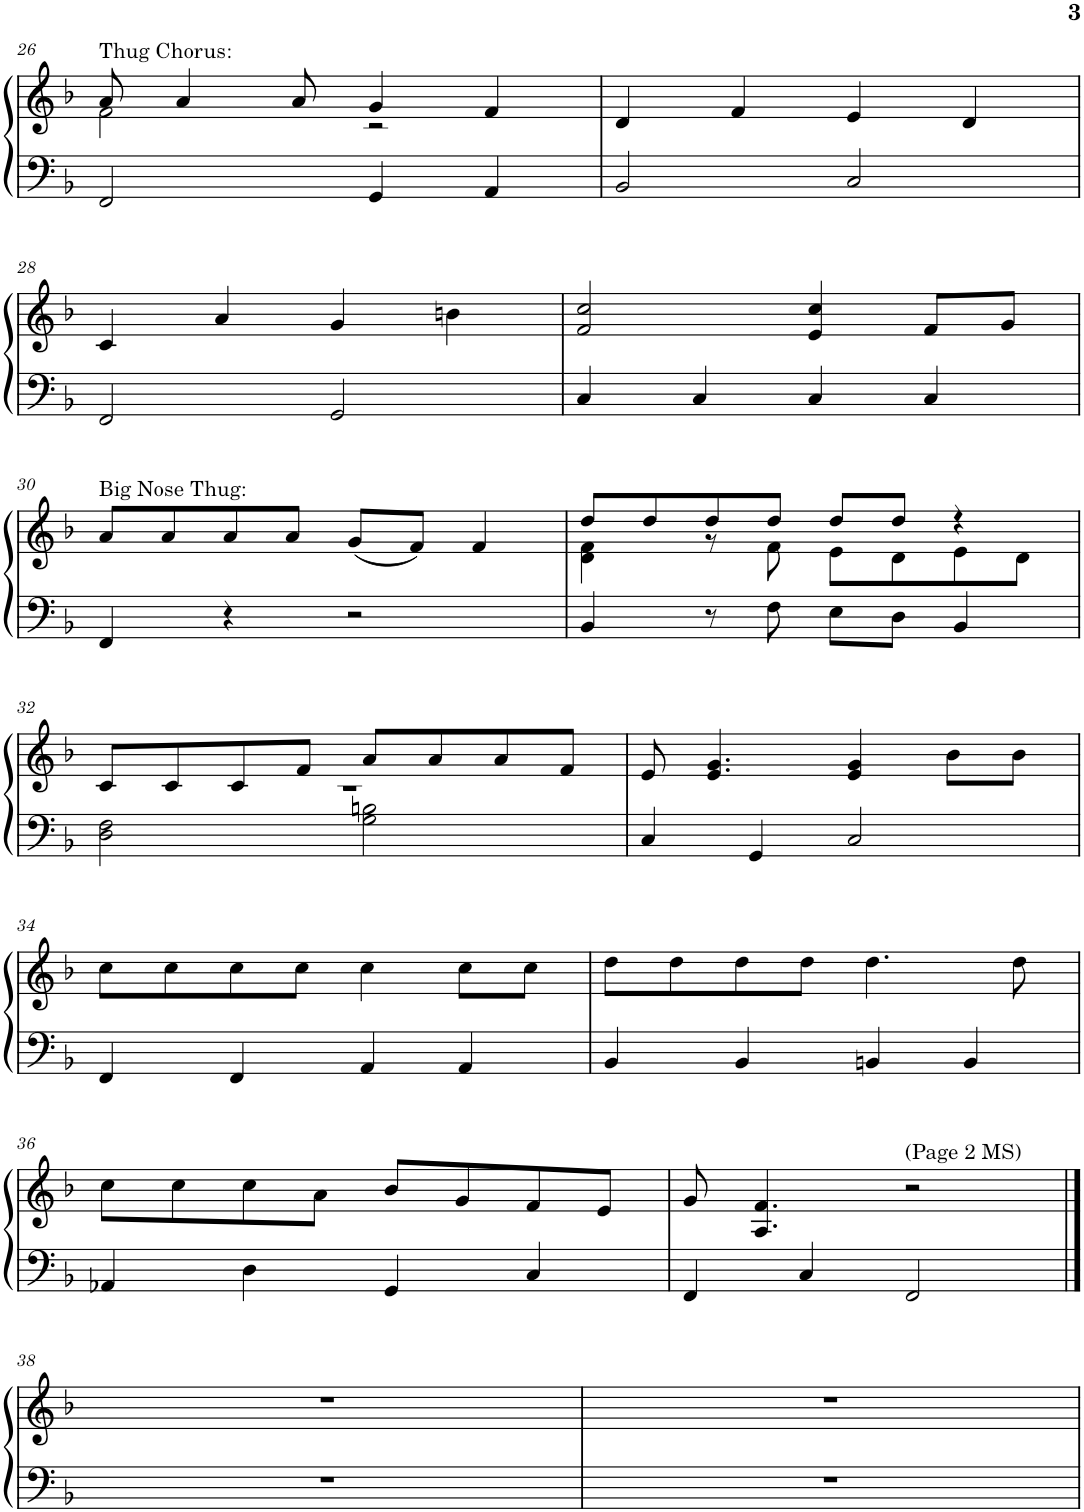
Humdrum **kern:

**kern	**kern
*part1	*part1
*staff2	*staff1
*I"Piano	*
*I'Pno.	*
!!LO:PB:g=z
*clefF4	*clefG2
*k[b-]	*k[b-]
*M4/4	*M4/4
=26	=26
*	*^
!	!LO:TX:a:t=Thug Chorus&colon;	!
2FF/	8a/	2f\
.	4a/	.
.	8a/	.
4GG/	4g/	2r
4AA/	4f/	.
*	*v	*v
=27	=27
2BB-/	4d/
.	4f/
2C/	4e/
.	4d/
!!LO:LB:g=z
=28	=28
2FF/	4c/
.	4a/
2GG/	4g/
.	4bn\
=29	=29
4C/	2f/ 2cc/
4C/	.
4C/	4e/ 4cc/
4C/	8f/L
.	8g/J
!!LO:LB:g=z
=30	=30
!	!LO:TX:a:t=Big Nose Thug&colon;
4FF/	8a/L
.	8a/
4r	8a/
.	8a/J
2r	(8g/L
.	8f/J)
.	4f/
=31	=31
*	*^
4BB-/	8dd/L	4d\ 4f\
.	8dd/	.
8r	8dd/	8r
8F\	8dd/J	8f\
8E\L	8dd/L	8e\L
8D\J	8dd/J	8d\
4BB-/	4r	8e\
.	.	8d\J
!!LO:LB:g=z	!!
=32	=32	=32
2D\ 2F\	8c/L	1r
.	8c/	.
.	8c/	.
.	8f/J	.
2G\ 2Bn\	8a/L	.
.	8a/	.
.	8a/	.
.	8f/J	.
*	*v	*v
=33	=33
4C/	8e/
.	4.e/ 4.g/
4GG/	.
2C/	4e/ 4g/
.	8b-\L
.	8b-\J
!!LO:LB:g=z
=34	=34
4FF/	8cc\L
.	8cc\
4FF/	8cc\
.	8cc\J
4AA/	4cc\
4AA/	8cc\L
.	8cc\J
=35	=35
4BB-/	8dd\L
.	8dd\
4BB-/	8dd\
.	8dd\J
4BBn/	4.dd\
4BB/	.
.	8dd\
!!LO:LB:g=z
=36	=36
4AA-X/	8cc\L
.	8cc\
4D\	8cc\
.	8a\J
4GG/	8b-/L
.	8g/
4C/	8f/
.	8e/J
=37	=37
4FF/	8g/
.	4.A/ 4.f/
4C/	.
!	!LO:TX:a:t=(Page 2 MS)
2FF/	2r
!!LO:LB:g=z
==38	==38
1r	1r
=39	=39
1r	1r
=	=
*-	*-
